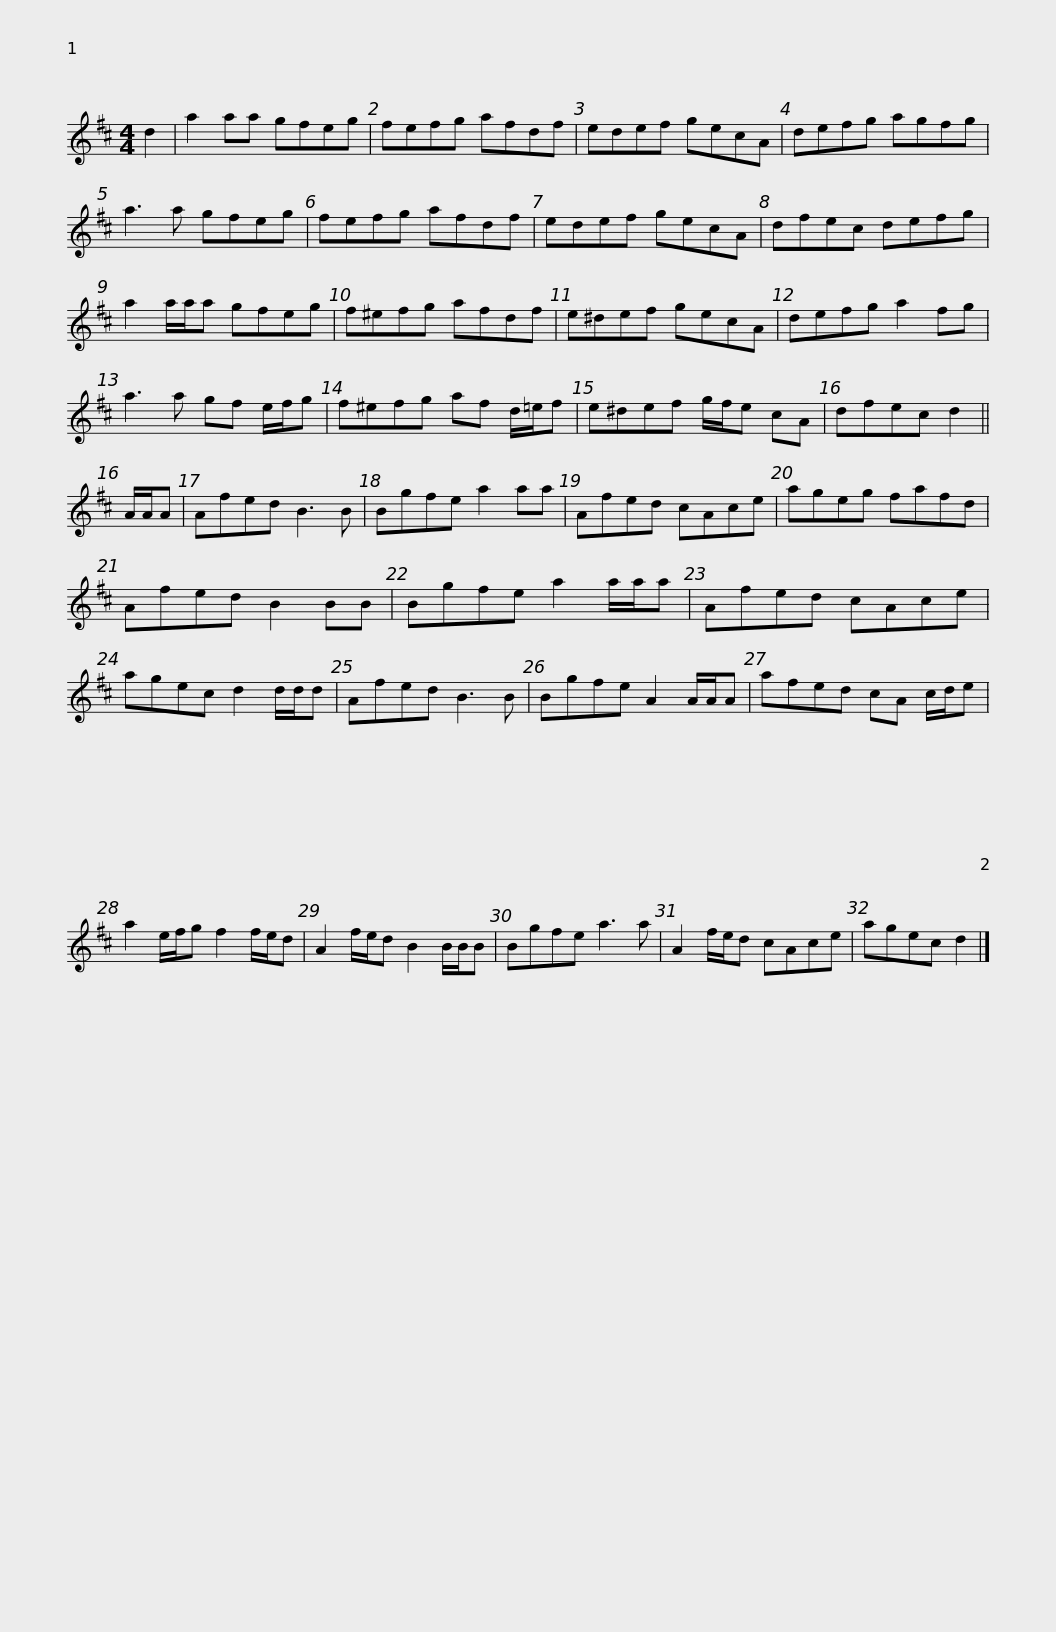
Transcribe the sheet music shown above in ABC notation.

X:1
L:1/8
M:4/4
I:linebreak $
K:D
V:1 treble
V:1
 d2 | a2 aa gfeg | fefg afdf | edef gecA | defg agfg | %5
 a3 a gfeg |$ fefg afdf | edef gecA | dfec defg | a2 a/a/a gfeg | %10
 f^efg afdf |$ e^def gecA | defg a2 fg | a3 a gf e/f/g | f^efg af d/=e/f | %15
 e^def g/f/e cA |$ dfec d2 || A/A/A | Afed B3 B | Bgfe a2 aa | %20
 Afed cAce | ageg fafd |$ Afed B2 BB | Bgfe a2 a/a/a | Afed cAce | %25
 agec d2 d/d/d | Afed B3 B |$ Bgfe A2 A/A/A | afed cA c/d/e | a2 e/f/g f2 f/e/d | %30
 A2 f/e/d B2 B/B/B | Bgfe a3 a |$ A2 f/e/d cAce | agec d2 |] %34
